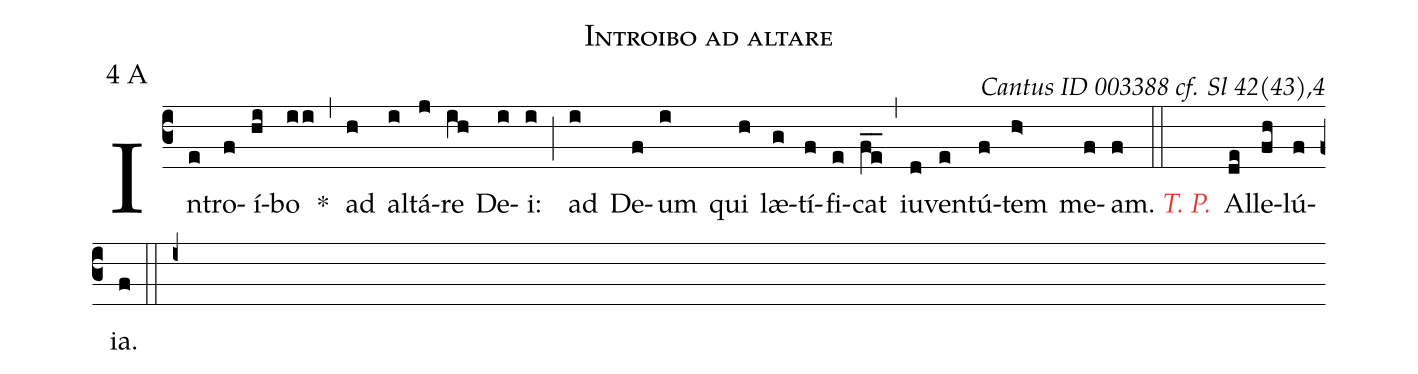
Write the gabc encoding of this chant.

name: Introibo ad altare;
mode: 4;
mode-differentia: A;
commentary: Cantus ID 003388 cf. Sl 42(43),4;
%%
(c3)

In(e)tro(f)í(hi)bo(ii) *(,) ad(h) al(i)tá(j)re(ih) De(i)i:(i) (;) ad(i) De(f)um(i) qui(h) læ(g)tí(f)fi(e)cat(fe__) (,) iu(d)ven(e)tú(f)tem(h>) me(f)am.(f)

(::)

<nlba><c><i>T. P.</i></c>() Al</nlba>(de)le(fh)lú(f)ia.(f)

(::)

(i+)
